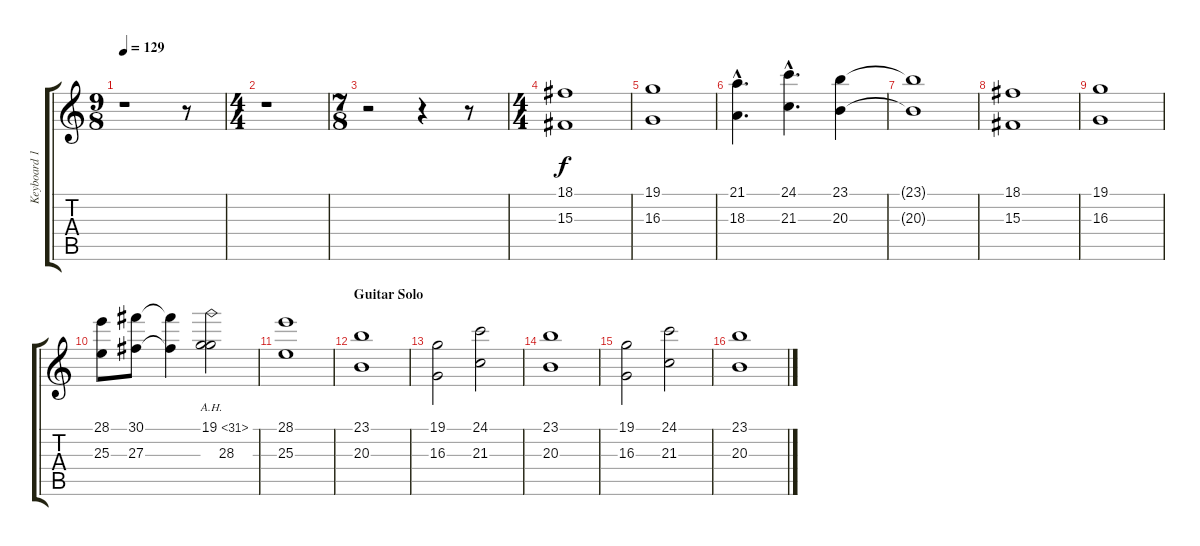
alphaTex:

\track ("Keyboard 1" "Keyboard 1") {instrument stringensemble2}
\staff {score tabs}
\tuning (C4 G3 Eb3 Bb2 F2 C2) {hide}
\ts (9 8)
\tempo 129
\clef g2
\ks c
r.1{dy f} r.8 |
\ts (4 4)
r.1 |
\ts (7 8)
r.2 r.4 r.8 |
\ts (4 4)
\section ("" "")
(18.1 15.3).1 |
(19.1 16.3).1 |
(21.1{hac} 18.3{hac}).4{d} (24.1{hac} 21.3{hac}).4{d} (23.1 20.3).4 |
(23.1{t} 20.3{t}).1 |
(18.1 15.3).1 |
(19.1 16.3).1 |
(28.1 25.3).8 (30.1 27.3).8 (30.1{t} 27.3{t}).4 (19.1{ah 12} 28.3).2 |
(28.1 25.3).1 |
\section ("" "Guitar Solo")
(23.1 20.3).1 |
(19.1 16.3).2 (24.1 21.3).2 |
(23.1 20.3).1 |
(19.1 16.3).2 (24.1 21.3).2 |
(23.1 20.3).1
